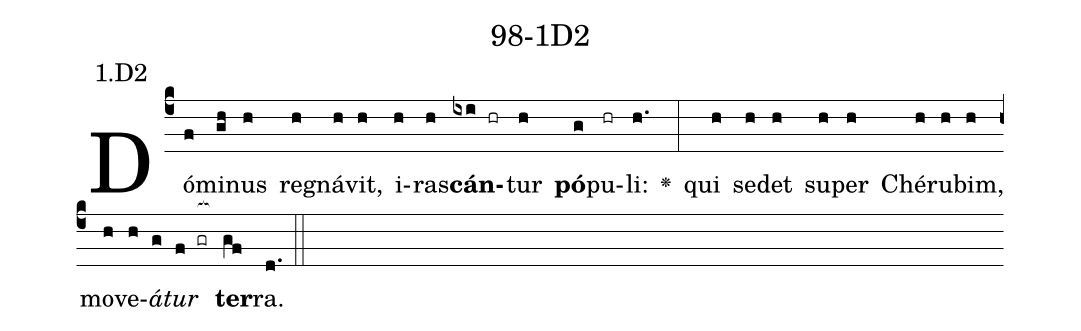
name: 98-1D2;
annotation: 1.D2;
%%
(c4)Dó(f)mi(gh)nus(h) re(h)gná(h)vit,(h) i(h)ras(h)<b>cán</b>(ixi hr)tur(h) <b>pó</b>(g)pu(hr)li:(h.) <v>\greheightstar</v>(:) qui(h) se(h)det(h) su(h)per(h) Ché(h)ru(h)bim,(h) mo(h)ve(h)<i>á</i>(g)<i>tur</i>(f gr[ocb:1{]) <b>ter</b>(gf[ocb:0}])ra.(d.) (::)


%E(h) u(h) o(g) u(f) a(gf) e.(d.) (::)
